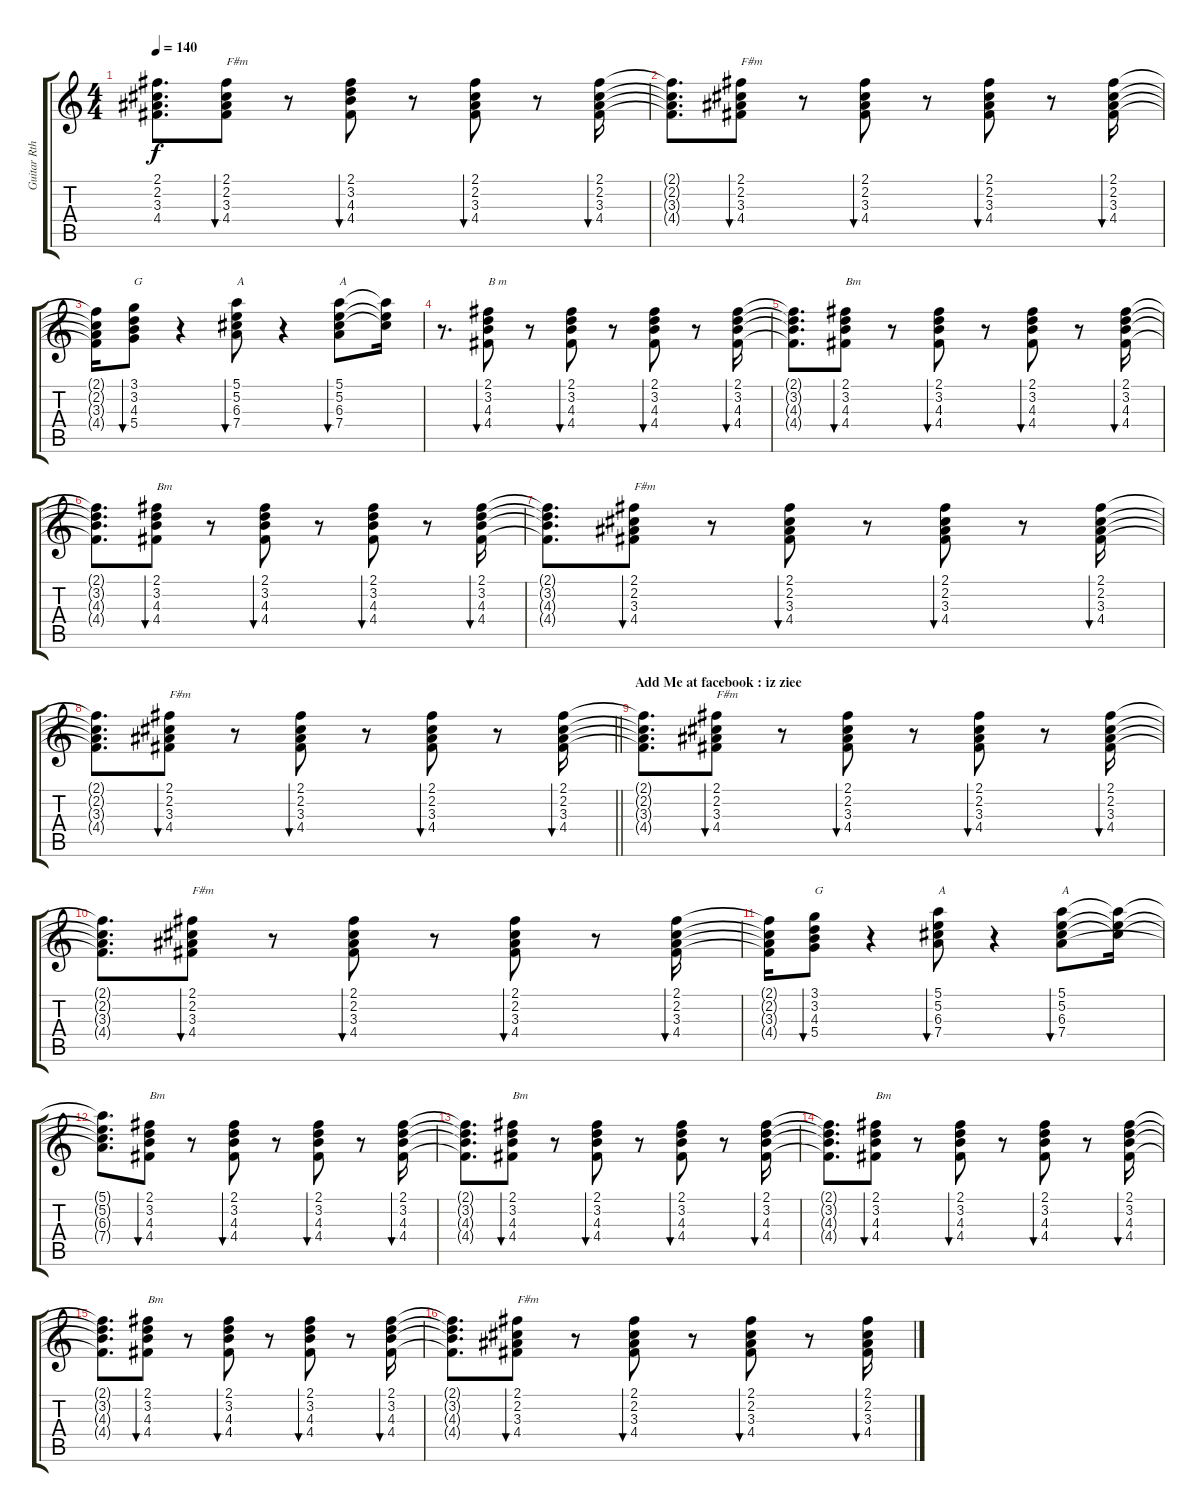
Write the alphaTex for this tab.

\track ("Guitar Rthym" "Guitar Rth") {instrument acousticguitarsteel}
\staff {score tabs}
\tuning (E4 B3 G3 D3 A2 E2) {hide}
\ts (4 4)
\tempo 140
\clef g2
\ks c
(2.1{t} 2.2{t} 3.3{t} 4.4{t}).8{d dy f} (2.1 2.2 3.3 4.4).8{bu 30 txt "F#m"} r.8 (2.1 3.2 4.3 4.4).8{bu 30} r.8 (2.1 2.2 3.3 4.4).8{bu 30} r.8 (2.1 2.2 3.3 4.4).16{bu 30} |
(2.1{t} 2.2{t} 3.3{t} 4.4{t}).8{d} (2.1 2.2 3.3 4.4).8{bu 30 txt "F#m"} r.8 (2.1 2.2 3.3 4.4).8{bu 30} r.8 (2.1 2.2 3.3 4.4).8{bu 30} r.8 (2.1 2.2 3.3 4.4).16{bu 30} |
(2.1{t} 2.2{t} 3.3{t} 4.4{t}).16 (3.1 3.2 4.3 5.4).8{bu 30 txt "G"} r.4 (5.1 5.2 6.3 7.4).8{bu 30 txt "A"} r.4 (5.1 5.2 6.3 7.4).8{bu 30 txt "A"} (5.1{t} 5.2{t} 6.3{t}).16 |
r.8{d} (2.1 3.2 4.3 4.4).8{bu 30 txt "B m"} r.8 (2.1 3.2 4.3 4.4).8{bu 30} r.8 (2.1 3.2 4.3 4.4).8{bu 30} r.8 (2.1 3.2 4.3 4.4).16{bu 30} |
(2.1{t} 3.2{t} 4.3{t} 4.4{t}).8{d} (2.1 3.2 4.3 4.4).8{bu 30 txt "Bm"} r.8 (2.1 3.2 4.3 4.4).8{bu 30} r.8 (2.1 3.2 4.3 4.4).8{bu 30} r.8 (2.1 3.2 4.3 4.4).16{bu 30} |
(2.1{t} 3.2{t} 4.3{t} 4.4{t}).8{d} (2.1 3.2 4.3 4.4).8{bu 30 txt "Bm"} r.8 (2.1 3.2 4.3 4.4).8{bu 30} r.8 (2.1 3.2 4.3 4.4).8{bu 30} r.8 (2.1 3.2 4.3 4.4).16{bu 30} |
(2.1{t} 3.2{t} 4.3{t} 4.4{t}).8{d} (2.1 2.2 3.3 4.4).8{bu 30 txt "F#m"} r.8 (2.1 2.2 3.3 4.4).8{bu 30} r.8 (2.1 2.2 3.3 4.4).8{bu 30} r.8 (2.1 2.2 3.3 4.4).16{bu 30} |
\barLineRight lightlight
(2.1{t} 2.2{t} 3.3{t} 4.4{t}).8{d} (2.1 2.2 3.3 4.4).8{bu 30 txt "F#m"} r.8 (2.1 2.2 3.3 4.4).8{bu 30} r.8 (2.1 2.2 3.3 4.4).8{bu 30} r.8 (2.1 2.2 3.3 4.4).16{bu 30} |
\section ("" "Add Me at facebook : iz ziee")
(2.1{t} 2.2{t} 3.3{t} 4.4{t}).8{d} (2.1 2.2 3.3 4.4).8{bu 30 txt "F#m"} r.8 (2.1 2.2 3.3 4.4).8{bu 30} r.8 (2.1 2.2 3.3 4.4).8{bu 30} r.8 (2.1 2.2 3.3 4.4).16{bu 30} |
(2.1{t} 2.2{t} 3.3{t} 4.4{t}).8{d} (2.1 2.2 3.3 4.4).8{bu 30 txt "F#m"} r.8 (2.1 2.2 3.3 4.4).8{bu 30} r.8 (2.1 2.2 3.3 4.4).8{bu 30} r.8 (2.1 2.2 3.3 4.4).16{bu 30} |
(2.1{t} 2.2{t} 3.3{t} 4.4{t}).16 (3.1 3.2 4.3 5.4).8{bu 30 txt "G"} r.4 (5.1 5.2 6.3 7.4).8{bu 30 txt "A"} r.4 (5.1 5.2 6.3 7.4).8{bu 30 txt "A"} (5.1{t} 5.2{t} 6.3{t}).16 |
(5.1{t} 5.2{t} 6.3{t} 7.4{t}).8{d} (2.1 3.2 4.3 4.4).8{bu 30 txt "Bm"} r.8 (2.1 3.2 4.3 4.4).8{bu 30} r.8 (2.1 3.2 4.3 4.4).8{bu 30} r.8 (2.1 3.2 4.3 4.4).16{bu 30} |
(2.1{t} 3.2{t} 4.3{t} 4.4{t}).8{d} (2.1 3.2 4.3 4.4).8{bu 30 txt "Bm"} r.8 (2.1 3.2 4.3 4.4).8{bu 30} r.8 (2.1 3.2 4.3 4.4).8{bu 30} r.8 (2.1 3.2 4.3 4.4).16{bu 30} |
(2.1{t} 3.2{t} 4.3{t} 4.4{t}).8{d} (2.1 3.2 4.3 4.4).8{bu 30 txt "Bm"} r.8 (2.1 3.2 4.3 4.4).8{bu 30} r.8 (2.1 3.2 4.3 4.4).8{bu 30} r.8 (2.1 3.2 4.3 4.4).16{bu 30} |
(2.1{t} 3.2{t} 4.3{t} 4.4{t}).8{d} (2.1 3.2 4.3 4.4).8{bu 30 txt "Bm"} r.8 (2.1 3.2 4.3 4.4).8{bu 30} r.8 (2.1 3.2 4.3 4.4).8{bu 30} r.8 (2.1 3.2 4.3 4.4).16{bu 30} |
(2.1{t} 3.2{t} 4.3{t} 4.4{t}).8{d} (2.1 2.2 3.3 4.4).8{bu 30 txt "F#m"} r.8 (2.1 2.2 3.3 4.4).8{bu 30} r.8 (2.1 2.2 3.3 4.4).8{bu 30} r.8 (2.1 2.2 3.3 4.4).16{bu 30}
